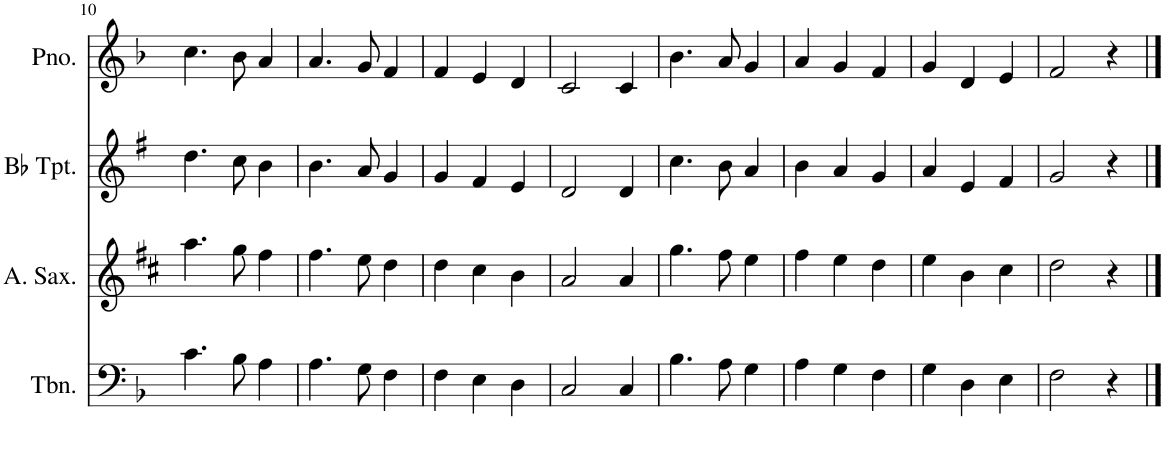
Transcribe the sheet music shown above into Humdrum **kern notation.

**kern	**kern	**kern	**kern
*part4	*part3	*part2	*part1
*staff4	*staff3	*staff2	*staff1
*I"Trombone	*I"Alto Saxophone	*I"Bb Trumpet	*I"Piano
*I'Tbn.	*I'A. Sax.	*I'Bb Tpt.	*I'Pno.
!!LO:PB:g=z
*clefF4	*clefG2	*clefG2	*clefG2
*	*Trd5c9	*Trd1c2	*
*k[b-]	*k[f#c#]	*k[f#]	*k[b-]
*M3/4	*M3/4	*M3/4	*M3/4
=10	=10	=10	=10
4.c\	4.aa\	4.dd\	4.cc\
8B-\	8gg\	8cc\	8b-\
4A\	4ff#\	4b\	4a/
=11	=11	=11	=11
4.A\	4.ff#\	4.b\	4.a/
8G\	8ee\	8a/	8g/
4F\	4dd\	4g/	4f/
=12	=12	=12	=12
4F\	4dd\	4g/	4f/
4E\	4cc#\	4f#/	4e/
4D\	4b\	4e/	4d/
=13	=13	=13	=13
2C/	2a/	2d/	2c/
4C/	4a/	4d/	4c/
=14	=14	=14	=14
4.B-\	4.gg\	4.cc\	4.b-\
8A\	8ff#\	8b\	8a/
4G\	4ee\	4a/	4g/
=15	=15	=15	=15
4A\	4ff#\	4b\	4a/
4G\	4ee\	4a/	4g/
4F\	4dd\	4g/	4f/
=16	=16	=16	=16
4G\	4ee\	4a/	4g/
4D\	4b\	4e/	4d/
4E\	4cc#\	4f#/	4e/
=17	=17	=17	=17
2F\	2dd\	2g/	2f/
4r	4r	4r	4r
==	==	==	==
*-	*-	*-	*-
